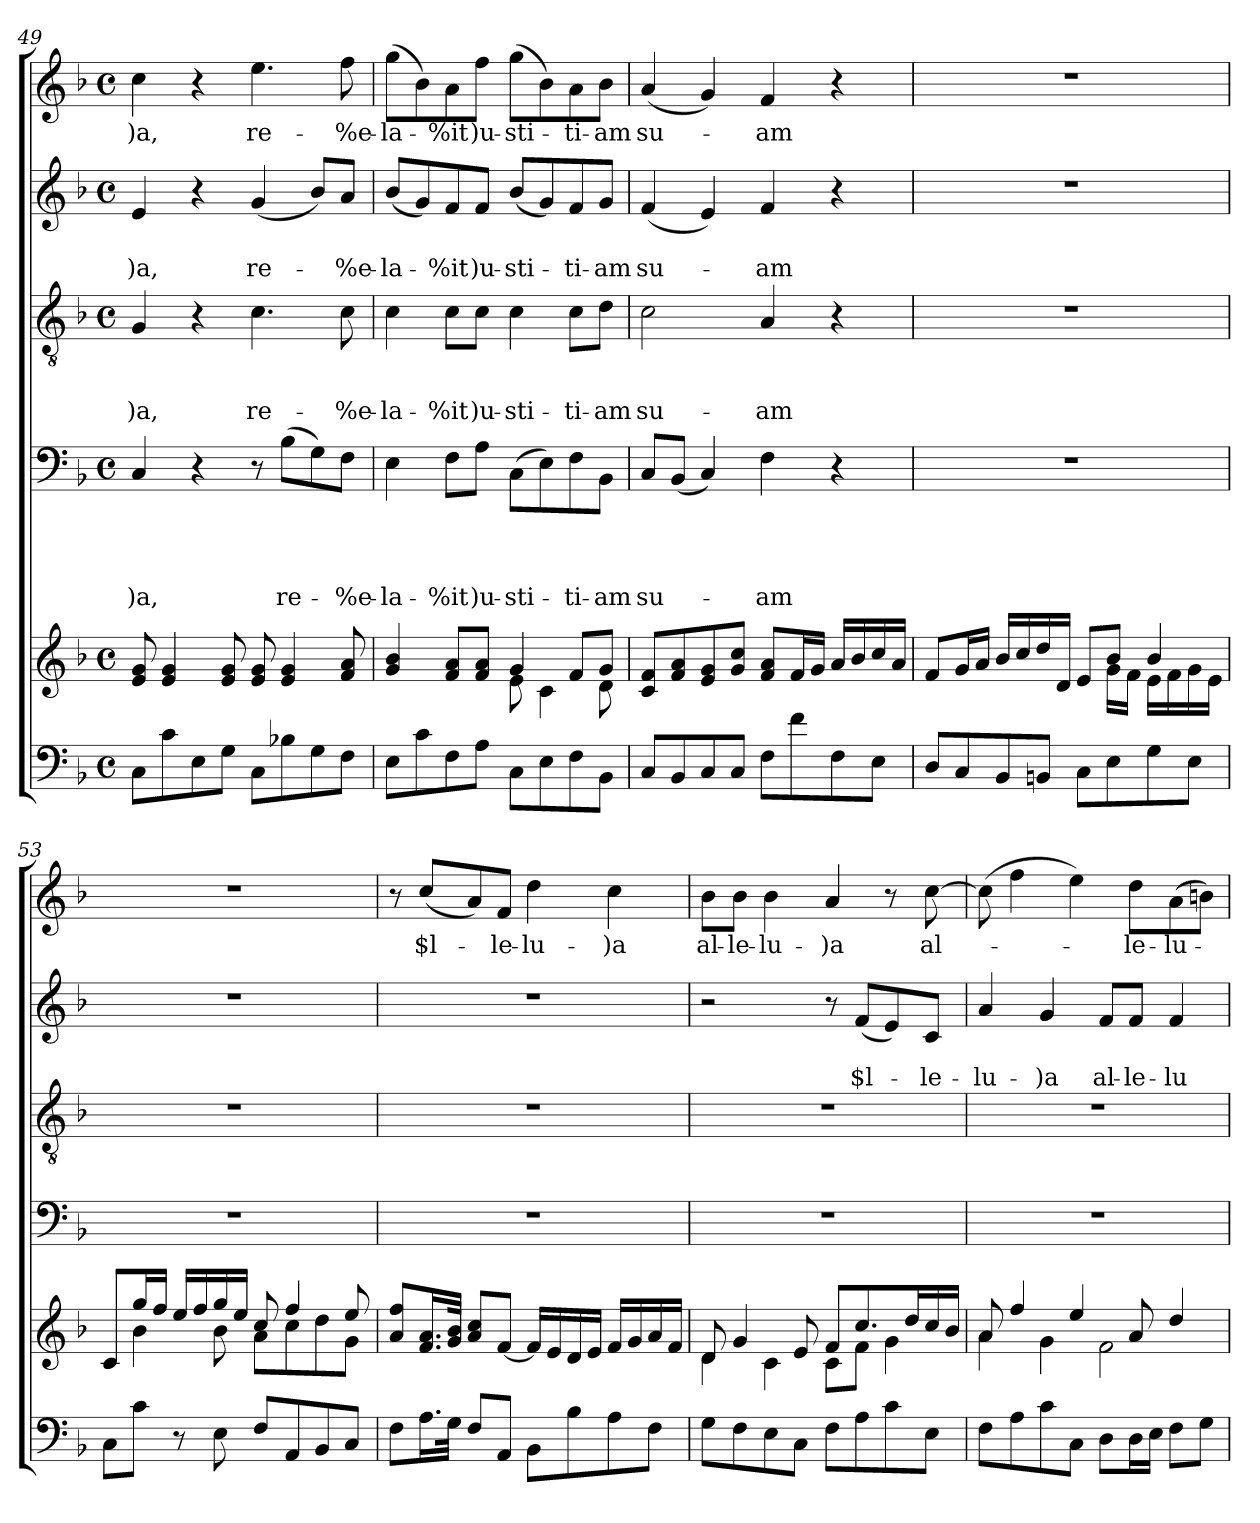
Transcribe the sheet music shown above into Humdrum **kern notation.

**kern	**kern	**kern	**text	**text	**text	**text	**kern	**text	**text	**text	**kern	**text	**text	**kern	**text
*part6	*part5	*part4	*part4	*part4	*part4	*part4	*part3	*part3	*part3	*part3	*part2	*part2	*part2	*part1	*part1
*staff6	*staff5	*staff4	*staff4	*staff4	*staff4	*staff4	*staff3	*staff3	*staff3	*staff3	*staff2	*staff2	*staff2	*staff1	*staff1
*clefF4	*clefG2	*clefF4	*	*	*	*	*clefGv2	*	*	*	*clefG2	*	*	*clefG2	*
*k[b-]	*k[b-]	*k[b-]	*	*	*	*	*k[b-]	*	*	*	*k[b-]	*	*	*k[b-]	*
*F:	*F:	*F:	*	*	*	*	*F:	*	*	*	*F:	*	*	*F:	*
*M4/4	*M4/4	*M4/4	*	*	*	*	*M4/4	*	*	*	*M4/4	*	*	*M4/4	*
*met(c)	*met(c)	*met(c)	*	*	*	*	*met(c)	*	*	*	*met(c)	*	*	*met(c)	*
=49	=49	=49	=49	=49	=49	=49	=49	=49	=49	=49	=49	=49	=49	=49	=49
!	!	!	!	!	!	!LO:LY:b	!	!	!	!LO:LY:b	!	!	!LO:LY:b	!	!LO:LY:b
8C\L	8e/ 8g/	4C/	.	.	.	-)a,	4G/	.	.	-)a,	4e/	.	-)a,	4cc\	-)a,
8c\	4e/ 4g/	.	.	.	.	.	.	.	.	.	.	.	.	.	.
8E\	.	4r	.	.	.	.	4r	.	.	.	4r	.	.	4r	.
8G\J	8e/ 8g/	.	.	.	.	.	.	.	.	.	.	.	.	.	.
!	!	!	!	!	!	!	!	!	!	!LO:LY:b	!	!	!LO:LY:b	!	!LO:LY:b
8C\L	8e/ 8g/	8r	.	.	.	.	4.c\	.	.	re-	(<4g/	.	re-	4.ee\	re-
!	!	!	!	!	!	!LO:LY:b	!	!	!	!	!	!	!	!	!
8B-X\	4e/ 4g/	(>8B-\L	.	.	.	re-	.	.	.	.	.	.	.	.	.
8G\	.	8G\)	.	.	.	.	.	.	.	.	8b-/L)	.	.	.	.
!	!	!	!	!	!	!LO:LY:b	!	!	!	!LO:LY:b	!	!	!LO:LY:b	!	!LO:LY:b
8F\J	8f/ 8a/	8F\J	.	.	.	-%e-	8c\	.	.	-%e-	8a/J	.	-%e-	8ff\	-%e-
=50	=50	=50	=50	=50	=50	=50	=50	=50	=50	=50	=50	=50	=50	=50	=50
*	*^	*	*	*	*	*	*	*	*	*	*	*	*	*	*
!	!	!	!	!	!	!	!LO:LY:b	!	!	!	!LO:LY:b	!	!	!LO:LY:b	!	!LO:LY:b
8E\L	4g/ 4b-/	2ryy	4E\	.	.	.	-la-	4c\	.	.	-la-	(<8b-/L	.	-la-	(>8gg\L	-la-
8c\	.	.	.	.	.	.	.	.	.	.	.	8g/)	.	.	8b-\)	.
!	!	!	!	!	!	!	!LO:LY:b	!	!	!	!LO:LY:b	!	!	!LO:LY:b	!	!LO:LY:b
8F\	8f/ 8a/L	.	8F\L	.	.	.	-%it	8c\L	.	.	-%it	8f/	.	-%it	8a\	-%it
!	!	!	!	!	!	!	!LO:LY:b	!	!	!	!LO:LY:b	!	!	!LO:LY:b	!	!LO:LY:b
8A\J	8f/ 8a/J	.	8A\J	.	.	.	)u-	8c\J	.	.	)u-	8f/J	.	)u-	8ff\J	)u-
!	!	!	!	!	!	!	!LO:LY:b	!	!	!	!LO:LY:b	!	!	!LO:LY:b	!	!LO:LY:b
8C\L	4g/	8e\	(>8C\L	.	.	.	-sti-	4c\	.	.	-sti-	(<8b-/L	.	-sti-	(>8gg\L	-sti-
8E\	.	4c\	8E\)	.	.	.	.	.	.	.	.	8g/)	.	.	8b-\)	.
!	!	!	!	!	!	!	!LO:LY:b	!	!	!	!LO:LY:b	!	!	!LO:LY:b	!	!LO:LY:b
8F\	8f/L	.	8F\	.	.	.	-ti-	8c\L	.	.	-ti-	8f/	.	-ti-	8a\	-ti-
!	!	!	!	!	!	!	!LO:LY:b	!	!	!	!LO:LY:b	!	!	!LO:LY:b	!	!LO:LY:b
8BB-\J	8g/J	8d\	8BB-\J	.	.	.	-am	8d\J	.	.	-am	8g/J	.	-am	8b-\J	-am
!!LO:LB:g=z
=51	=51	=51	=51	=51	=51	=51	=51	=51	=51	=51	=51	=51	=51	=51	=51	=51
!	!	!	!	!	!	!	!LO:LY:b	!	!	!	!LO:LY:b	!	!	!LO:LY:b	!	!LO:LY:b
*	*v	*v	*	*	*	*	*	*	*	*	*	*	*	*	*	*
8C/L	8c/ 8f/L	8C/L	.	.	.	su-	2c\	.	.	su-	(<4f/	.	su-	(<4a/	su-
8BB-/	8f/ 8a/	(<8BB-/J	.	.	.	.	.	.	.	.	.	.	.	.	.
8C/	8e/ 8g/	4C/)	.	.	.	.	.	.	.	.	4e/)	.	.	4g/)	.
8C/J	8g/ 8cc/J	.	.	.	.	.	.	.	.	.	.	.	.	.	.
!	!	!	!	!	!	!LO:LY:b	!	!	!	!LO:LY:b	!	!	!LO:LY:b	!	!LO:LY:b
8F\L	8f/ 8a/L	4F\	.	.	.	-am	4A/	.	.	-am	4f/	.	-am	4f/	-am
8f\	16f/L	.	.	.	.	.	.	.	.	.	.	.	.	.	.
.	16g/JJ	.	.	.	.	.	.	.	.	.	.	.	.	.	.
8F\	16a/LL	4r	.	.	.	.	4r	.	.	.	4r	.	.	4r	.
.	16b-/	.	.	.	.	.	.	.	.	.	.	.	.	.	.
8E\J	16cc/	.	.	.	.	.	.	.	.	.	.	.	.	.	.
.	16a/JJ	.	.	.	.	.	.	.	.	.	.	.	.	.	.
=52	=52	=52	=52	=52	=52	=52	=52	=52	=52	=52	=52	=52	=52	=52	=52
*	*^	*	*	*	*	*	*	*	*	*	*	*	*	*	*
8D/L	8f/L	2ryy	1r	.	.	.	.	1r	.	.	.	1r	.	.	1r	.
8C/	16g/L	.	.	.	.	.	.	.	.	.	.	.	.	.	.	.
.	16a/JJ	.	.	.	.	.	.	.	.	.	.	.	.	.	.	.
8BB-/	16b-/LL	.	.	.	.	.	.	.	.	.	.	.	.	.	.	.
.	16cc/	.	.	.	.	.	.	.	.	.	.	.	.	.	.	.
8BBn/J	16dd/	.	.	.	.	.	.	.	.	.	.	.	.	.	.	.
.	16d/JJ	.	.	.	.	.	.	.	.	.	.	.	.	.	.	.
8C\L	8e/L	8ryy	.	.	.	.	.	.	.	.	.	.	.	.	.	.
8E\	8b-/J	16g\LL	.	.	.	.	.	.	.	.	.	.	.	.	.	.
.	.	16f\JJ	.	.	.	.	.	.	.	.	.	.	.	.	.	.
8G\	4b-/	16e\LL	.	.	.	.	.	.	.	.	.	.	.	.	.	.
.	.	16f\	.	.	.	.	.	.	.	.	.	.	.	.	.	.
8E\J	.	16g\	.	.	.	.	.	.	.	.	.	.	.	.	.	.
.	.	16e\JJ	.	.	.	.	.	.	.	.	.	.	.	.	.	.
=53	=53	=53	=53	=53	=53	=53	=53	=53	=53	=53	=53	=53	=53	=53	=53	=53
8C\L	8c/L	8ryy	1r	.	.	.	.	1r	.	.	.	1r	.	.	1r	.
8c\J	16gg/L	4b-\	.	.	.	.	.	.	.	.	.	.	.	.	.	.
.	16ff/JJ	.	.	.	.	.	.	.	.	.	.	.	.	.	.	.
8r	16ee/LL	.	.	.	.	.	.	.	.	.	.	.	.	.	.	.
.	16ff/	.	.	.	.	.	.	.	.	.	.	.	.	.	.	.
8E\	16gg/	8b-\	.	.	.	.	.	.	.	.	.	.	.	.	.	.
.	16ee/JJ	.	.	.	.	.	.	.	.	.	.	.	.	.	.	.
8F/L	8cc/	8a\L	.	.	.	.	.	.	.	.	.	.	.	.	.	.
8AA/	4ff/	8cc\	.	.	.	.	.	.	.	.	.	.	.	.	.	.
8BB-/	.	8dd\	.	.	.	.	.	.	.	.	.	.	.	.	.	.
8C/J	8ee/	8g\J	.	.	.	.	.	.	.	.	.	.	.	.	.	.
*	*v	*v	*	*	*	*	*	*	*	*	*	*	*	*	*	*
=54	=54	=54	=54	=54	=54	=54	=54	=54	=54	=54	=54	=54	=54	=54	=54
8F\L	8a/ 8ff/L	1r	.	.	.	.	1r	.	.	.	1r	.	.	8r	.
!	!	!	!	!	!	!	!	!	!	!	!	!	!	!	!LO:LY:b
16.A\L	16.f/ 16.a/L	.	.	.	.	.	.	.	.	.	.	.	.	(<8cc/L	$l-
32G\JJk	32g/ 32b-/JJk	.	.	.	.	.	.	.	.	.	.	.	.	.	.
8F/L	8a/ 8cc/L	.	.	.	.	.	.	.	.	.	.	.	.	8a/)	.
!	!	!	!	!	!	!	!	!	!	!	!	!	!	!	!LO:LY:b
8AA/J	[<8f/J	.	.	.	.	.	.	.	.	.	.	.	.	8f/J	-le-
!	!	!	!	!	!	!	!	!	!	!	!	!	!	!	!LO:LY:b
8BB-\L	16f/LL]	.	.	.	.	.	.	.	.	.	.	.	.	4dd\	-lu-
.	16e/	.	.	.	.	.	.	.	.	.	.	.	.	.	.
8B-\	16d/	.	.	.	.	.	.	.	.	.	.	.	.	.	.
.	16e/JJ	.	.	.	.	.	.	.	.	.	.	.	.	.	.
!	!	!	!	!	!	!	!	!	!	!	!	!	!	!	!LO:LY:b
8A\	16f/LL	.	.	.	.	.	.	.	.	.	.	.	.	4cc\	-)a
.	16g/	.	.	.	.	.	.	.	.	.	.	.	.	.	.
8F\J	16a/	.	.	.	.	.	.	.	.	.	.	.	.	.	.
.	16f/JJ	.	.	.	.	.	.	.	.	.	.	.	.	.	.
!!LO:PB:g=z
=55	=55	=55	=55	=55	=55	=55	=55	=55	=55	=55	=55	=55	=55	=55	=55
*	*^	*	*	*	*	*	*	*	*	*	*	*	*	*	*
!	!	!	!	!	!	!	!	!	!	!	!	!	!	!	!	!LO:LY:b
8G\L	8d/	4d\	1r	.	.	.	.	1r	.	.	.	2r	.	.	8b-\L	al-
!	!	!	!	!	!	!	!	!	!	!	!	!	!	!	!	!LO:LY:b
8F\	4g/	.	.	.	.	.	.	.	.	.	.	.	.	.	8b-\J	-le-
!	!	!	!	!	!	!	!	!	!	!	!	!	!	!	!	!LO:LY:b
8E\	.	4c\	.	.	.	.	.	.	.	.	.	.	.	.	4b-\	-lu-
8C\J	8e/	.	.	.	.	.	.	.	.	.	.	.	.	.	.	.
!	!	!	!	!	!	!	!	!	!	!	!	!	!	!	!	!LO:LY:b
8F\L	8f/L	8c\L	.	.	.	.	.	.	.	.	.	8r	.	.	4a/	-)a
!	!	!	!	!	!	!	!	!	!	!	!	!	!	!LO:LY:b	!	!
8A\	8.cc/	8f\J	.	.	.	.	.	.	.	.	.	(<8f/L	.	$l-	.	.
8c\	.	4g\	.	.	.	.	.	.	.	.	.	8e/)	.	.	8r	.
.	16dd/L	.	.	.	.	.	.	.	.	.	.	.	.	.	.	.
!	!	!	!	!	!	!	!	!	!	!	!	!	!	!LO:LY:b	!	!LO:LY:b
8E\J	16cc/	.	.	.	.	.	.	.	.	.	.	8c/J	.	-le-	[>8cc\	al-
.	16b-/JJ	.	.	.	.	.	.	.	.	.	.	.	.	.	.	.
=56	=56	=56	=56	=56	=56	=56	=56	=56	=56	=56	=56	=56	=56	=56	=56	=56
!	!	!	!	!	!	!	!	!	!	!	!	!	!	!LO:LY:b	!	!
8F\L	8a/	4a\	1r	.	.	.	.	1r	.	.	.	4a/	.	-lu-	(>8cc\]	.
8A\	4ff/	.	.	.	.	.	.	.	.	.	.	.	.	.	4ff\	.
!	!	!	!	!	!	!	!	!	!	!	!	!	!	!LO:LY:b	!	!
8c\	.	4g\	.	.	.	.	.	.	.	.	.	4g/	.	-)a	.	.
8C\J	4ee/	.	.	.	.	.	.	.	.	.	.	.	.	.	4ee\)	.
!	!	!	!	!	!	!	!	!	!	!	!	!	!	!LO:LY:b	!	!
8D\L	.	2f\	.	.	.	.	.	.	.	.	.	8f/L	.	al-	.	.
!	!	!	!	!	!	!	!	!	!	!	!	!	!	!LO:LY:b	!	!LO:LY:b
16D\L	8a/	.	.	.	.	.	.	.	.	.	.	8f/J	.	-le-	8dd\L	-le-
16E\JJ	.	.	.	.	.	.	.	.	.	.	.	.	.	.	.	.
!	!	!	!	!	!	!	!	!	!	!	!	!	!	!LO:LY:b	!	!LO:LY:b
8F\L	4dd/	.	.	.	.	.	.	.	.	.	.	4f/	.	-lu-	(>8a\	-lu-
8G\J	.	.	.	.	.	.	.	.	.	.	.	.	.	.	8bn\J)	.
*	*v	*v	*	*	*	*	*	*	*	*	*	*	*	*	*	*
=	=	=	=	=	=	=	=	=	=	=	=	=	=	=	=
*-	*-	*-	*-	*-	*-	*-	*-	*-	*-	*-	*-	*-	*-	*-	*-
